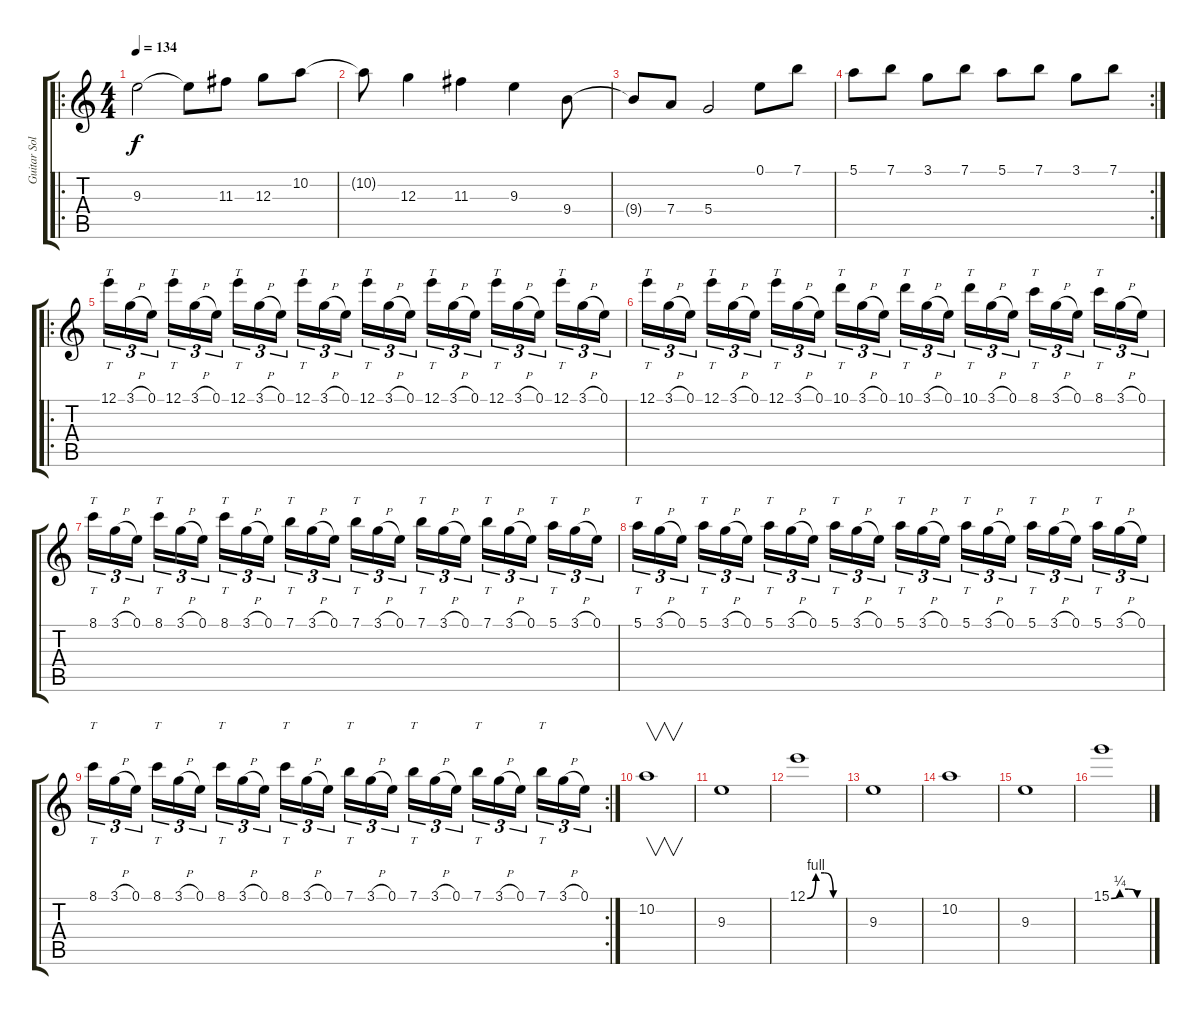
\track ("Guitar Solo" "Guitar Sol") {instrument distortionguitar}
\staff {score tabs}
\tuning (E4 B3 G3 D3 A2 E2) {hide}
\ro
\ts (4 4)
\tempo 134
\clef g2
\ks c
9.3.2{dy f} 9.3{t}.8 11.3.8 12.3.8 10.2.8 |
10.2{t}.8 12.3.4 11.3.4 9.3.4 9.4.8 |
9.4{t}.8 7.4.8 5.4.2 0.1.8 7.1.8 |
\rc 2
5.1.8 7.1.8 3.1.8 7.1.8 5.1.8 7.1.8 3.1.8 7.1.8 |
\ro
12.1.16{tt tu (3 2)} 3.1{h}.16{tu (3 2)} 0.1.16{tu (3 2)} 12.1.16{tt tu (3 2)} 3.1{h}.16{tu (3 2)} 0.1.16{tu (3 2)} 12.1.16{tt tu (3 2)} 3.1{h}.16{tu (3 2)} 0.1.16{tu (3 2)} 12.1.16{tt tu (3 2)} 3.1{h}.16{tu (3 2)} 0.1.16{tu (3 2)} 12.1.16{tt tu (3 2)} 3.1{h}.16{tu (3 2)} 0.1.16{tu (3 2)} 12.1.16{tt tu (3 2)} 3.1{h}.16{tu (3 2)} 0.1.16{tu (3 2)} 12.1.16{tt tu (3 2)} 3.1{h}.16{tu (3 2)} 0.1.16{tu (3 2)} 12.1.16{tt tu (3 2)} 3.1{h}.16{tu (3 2)} 0.1.16{tu (3 2)} |
12.1.16{tt tu (3 2)} 3.1{h}.16{tu (3 2)} 0.1.16{tu (3 2)} 12.1.16{tt tu (3 2)} 3.1{h}.16{tu (3 2)} 0.1.16{tu (3 2)} 12.1.16{tt tu (3 2)} 3.1{h}.16{tu (3 2)} 0.1.16{tu (3 2)} 10.1.16{tt tu (3 2)} 3.1{h}.16{tu (3 2)} 0.1.16{tu (3 2)} 10.1.16{tt tu (3 2)} 3.1{h}.16{tu (3 2)} 0.1.16{tu (3 2)} 10.1.16{tt tu (3 2)} 3.1{h}.16{tu (3 2)} 0.1.16{tu (3 2)} 8.1.16{tt tu (3 2)} 3.1{h}.16{tu (3 2)} 0.1.16{tu (3 2)} 8.1.16{tt tu (3 2)} 3.1{h}.16{tu (3 2)} 0.1.16{tu (3 2)} |
8.1.16{tt tu (3 2)} 3.1{h}.16{tu (3 2)} 0.1.16{tu (3 2)} 8.1.16{tt tu (3 2)} 3.1{h}.16{tu (3 2)} 0.1.16{tu (3 2)} 8.1.16{tt tu (3 2)} 3.1{h}.16{tu (3 2)} 0.1.16{tu (3 2)} 7.1.16{tt tu (3 2)} 3.1{h}.16{tu (3 2)} 0.1.16{tu (3 2)} 7.1.16{tt tu (3 2)} 3.1{h}.16{tu (3 2)} 0.1.16{tu (3 2)} 7.1.16{tt tu (3 2)} 3.1{h}.16{tu (3 2)} 0.1.16{tu (3 2)} 7.1.16{tt tu (3 2)} 3.1{h}.16{tu (3 2)} 0.1.16{tu (3 2)} 5.1.16{tt tu (3 2)} 3.1{h}.16{tu (3 2)} 0.1.16{tu (3 2)} |
5.1.16{tt tu (3 2)} 3.1{h}.16{tu (3 2)} 0.1.16{tu (3 2)} 5.1.16{tt tu (3 2)} 3.1{h}.16{tu (3 2)} 0.1.16{tu (3 2)} 5.1.16{tt tu (3 2)} 3.1{h}.16{tu (3 2)} 0.1.16{tu (3 2)} 5.1.16{tt tu (3 2)} 3.1{h}.16{tu (3 2)} 0.1.16{tu (3 2)} 5.1.16{tt tu (3 2)} 3.1{h}.16{tu (3 2)} 0.1.16{tu (3 2)} 5.1.16{tt tu (3 2)} 3.1{h}.16{tu (3 2)} 0.1.16{tu (3 2)} 5.1.16{tt tu (3 2)} 3.1{h}.16{tu (3 2)} 0.1.16{tu (3 2)} 5.1.16{tt tu (3 2)} 3.1{h}.16{tu (3 2)} 0.1.16{tu (3 2)} |
\rc 2
8.1.16{tt tu (3 2)} 3.1{h}.16{tu (3 2)} 0.1.16{tu (3 2)} 8.1.16{tt tu (3 2)} 3.1{h}.16{tu (3 2)} 0.1.16{tu (3 2)} 8.1.16{tt tu (3 2)} 3.1{h}.16{tu (3 2)} 0.1.16{tu (3 2)} 8.1.16{tt tu (3 2)} 3.1{h}.16{tu (3 2)} 0.1.16{tu (3 2)} 7.1.16{tt tu (3 2)} 3.1{h}.16{tu (3 2)} 0.1.16{tu (3 2)} 7.1.16{tt tu (3 2)} 3.1{h}.16{tu (3 2)} 0.1.16{tu (3 2)} 7.1.16{tt tu (3 2)} 3.1{h}.16{tu (3 2)} 0.1.16{tu (3 2)} 7.1.16{tt tu (3 2)} 3.1{h}.16{tu (3 2)} 0.1.16{tu (3 2)} |
10.2.1{v} |
9.3.1 |
12.1{be (custom 0 0 15 4 30 4 45 0 60 0)}.1 |
9.3.1 |
10.2.1 |
9.3.1 |
15.1{be (custom 0 0 15 1 30 1 45 0 60 0)}.1
